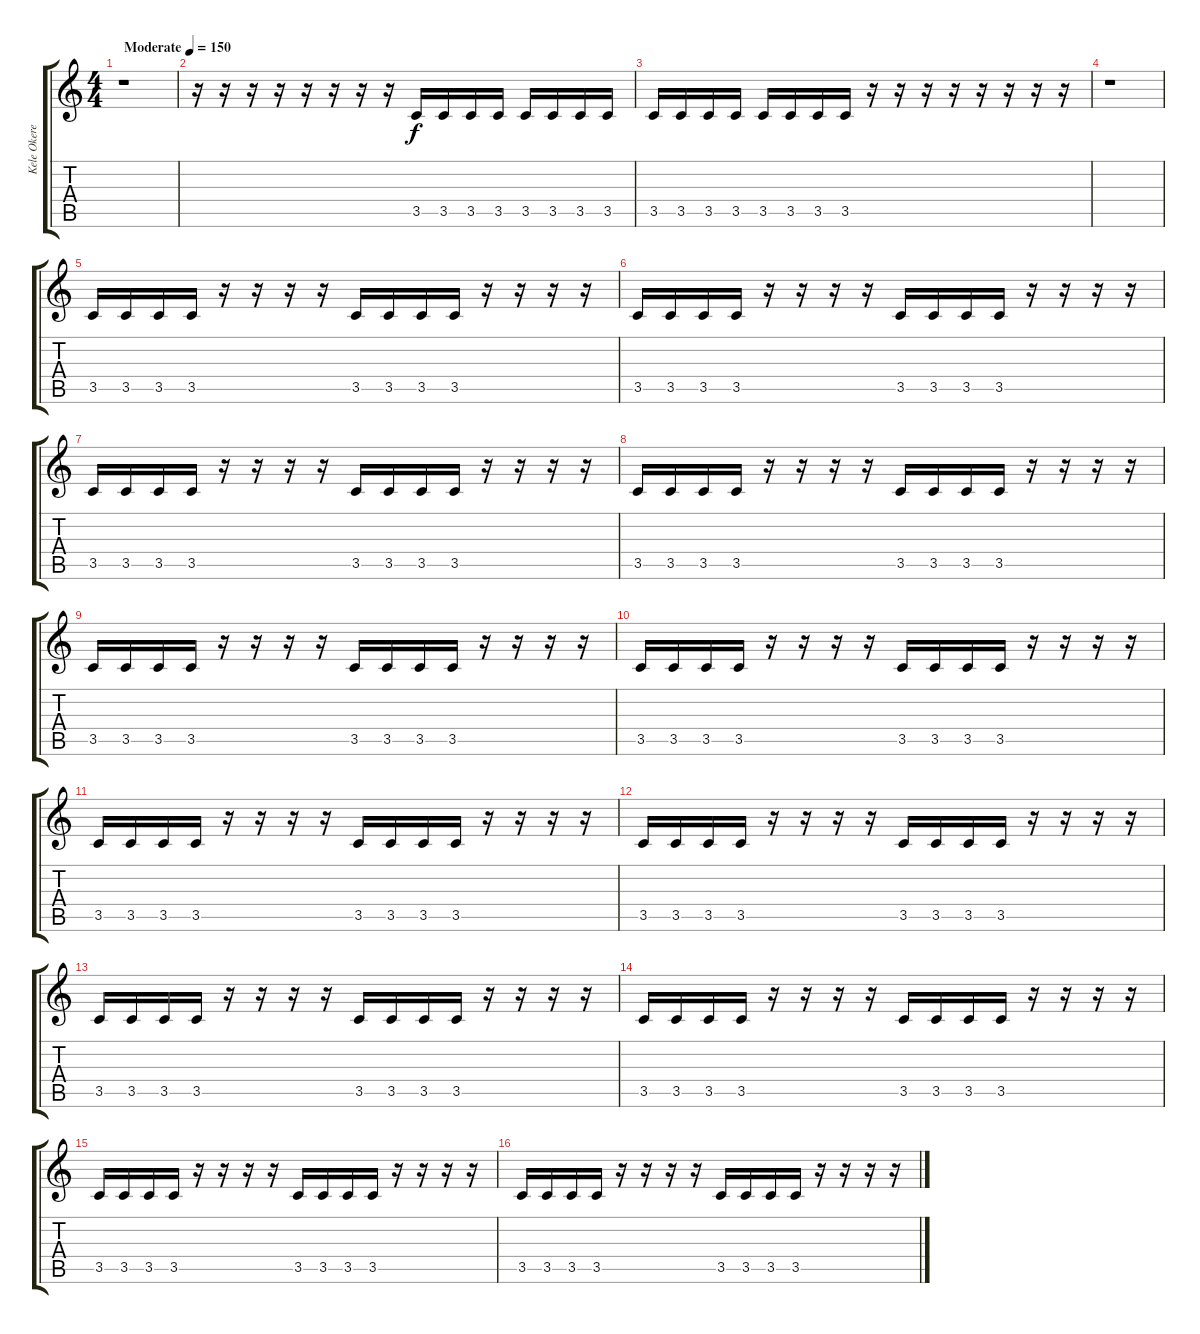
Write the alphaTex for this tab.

\track ("Kele Okereke" "Kele Okere") {instrument distortionguitar}
\staff {score tabs}
\tuning (E4 B3 G3 D3 A2 E2) {hide}
\ts (4 4)
\tempo (150 "Moderate")
\clef g2
\ks c
r.1{dy f instrument distortionguitar} |
r.16 r.16 r.16 r.16 r.16 r.16 r.16 r.16 3.5.16 3.5.16 3.5.16 3.5.16 3.5.16 3.5.16 3.5.16 3.5.16 |
3.5.16 3.5.16 3.5.16 3.5.16 3.5.16 3.5.16 3.5.16 3.5.16 r.16 r.16 r.16 r.16 r.16 r.16 r.16 r.16 |
r.1 |
3.5.16 3.5.16 3.5.16 3.5.16 r.16 r.16 r.16 r.16 3.5.16 3.5.16 3.5.16 3.5.16 r.16 r.16 r.16 r.16 |
3.5.16 3.5.16 3.5.16 3.5.16 r.16 r.16 r.16 r.16 3.5.16 3.5.16 3.5.16 3.5.16 r.16 r.16 r.16 r.16 |
3.5.16 3.5.16 3.5.16 3.5.16 r.16 r.16 r.16 r.16 3.5.16 3.5.16 3.5.16 3.5.16 r.16 r.16 r.16 r.16 |
3.5.16 3.5.16 3.5.16 3.5.16 r.16 r.16 r.16 r.16 3.5.16 3.5.16 3.5.16 3.5.16 r.16 r.16 r.16 r.16 |
3.5.16 3.5.16 3.5.16 3.5.16 r.16 r.16 r.16 r.16 3.5.16 3.5.16 3.5.16 3.5.16 r.16 r.16 r.16 r.16 |
3.5.16 3.5.16 3.5.16 3.5.16 r.16 r.16 r.16 r.16 3.5.16 3.5.16 3.5.16 3.5.16 r.16 r.16 r.16 r.16 |
3.5.16 3.5.16 3.5.16 3.5.16 r.16 r.16 r.16 r.16 3.5.16 3.5.16 3.5.16 3.5.16 r.16 r.16 r.16 r.16 |
3.5.16 3.5.16 3.5.16 3.5.16 r.16 r.16 r.16 r.16 3.5.16 3.5.16 3.5.16 3.5.16 r.16 r.16 r.16 r.16 |
3.5.16 3.5.16 3.5.16 3.5.16 r.16 r.16 r.16 r.16 3.5.16 3.5.16 3.5.16 3.5.16 r.16 r.16 r.16 r.16 |
3.5.16 3.5.16 3.5.16 3.5.16 r.16 r.16 r.16 r.16 3.5.16 3.5.16 3.5.16 3.5.16 r.16 r.16 r.16 r.16 |
3.5.16 3.5.16 3.5.16 3.5.16 r.16 r.16 r.16 r.16 3.5.16 3.5.16 3.5.16 3.5.16 r.16 r.16 r.16 r.16 |
3.5.16 3.5.16 3.5.16 3.5.16 r.16 r.16 r.16 r.16 3.5.16 3.5.16 3.5.16 3.5.16 r.16 r.16 r.16 r.16
